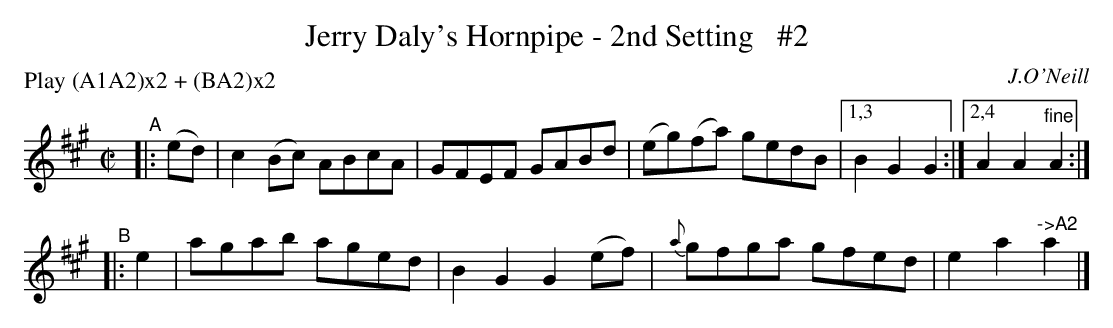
X:1
T: Jerry Daly's Hornpipe - 2nd Setting   #2
O: J.O'Neill
P: Play (A1A2)x2 + (BA2)x2
M: C|
L: 1/8
K: A
"^A"|: (ed) | c2(Bc) ABcA | GFEF GABd  | (eg)(fa) gedB |[1,3 B2G2 G2 :|[2,4 A2A2 "^fine"A2 :|
"^B"|:  e2  | agab   aged | B2G2 G2(ef)| {a}gfga  gfed | e2a2 "^->A2"a2 |]
